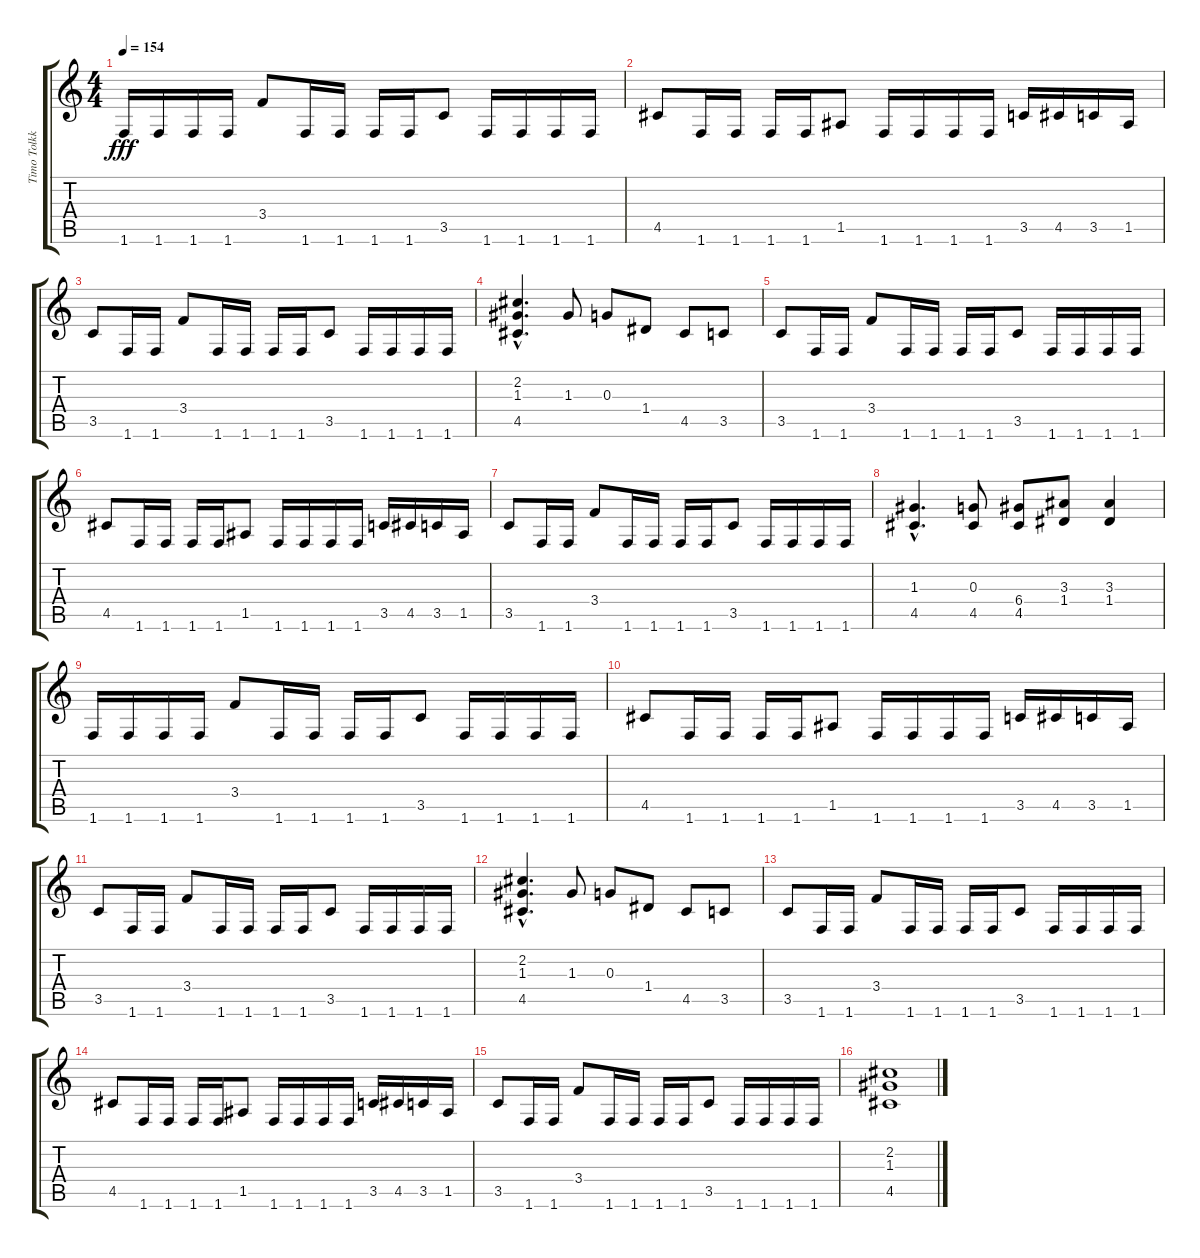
\track ("Timo Tolkki" "Timo Tolkk") {instrument distortionguitar}
\staff {score tabs}
\tuning (E4 B3 G3 D3 A2 E2) {hide}
\ts (4 4)
\tempo 154
\clef g2
\ks c
1.6.16{dy fff instrument distortionguitar} 1.6.16 1.6.16 1.6.16 3.4.8 1.6.16 1.6.16 1.6.16 1.6.16 3.5.8 1.6.16 1.6.16 1.6.16 1.6.16 |
4.5.8 1.6.16 1.6.16 1.6.16 1.6.16 1.5.8 1.6.16 1.6.16 1.6.16 1.6.16 3.5.16 4.5.16 3.5.16 1.5.16 |
3.5.8 1.6.16 1.6.16 3.4.8 1.6.16 1.6.16 1.6.16 1.6.16 3.5.8 1.6.16 1.6.16 1.6.16 1.6.16 |
(2.2{hac} 1.3{hac} 4.5{hac}).4{d} 1.3.8 0.3.8 1.4.8 4.5.8 3.5.8 |
3.5.8 1.6.16 1.6.16 3.4.8 1.6.16 1.6.16 1.6.16 1.6.16 3.5.8 1.6.16 1.6.16 1.6.16 1.6.16 |
4.5.8 1.6.16 1.6.16 1.6.16 1.6.16 1.5.8 1.6.16 1.6.16 1.6.16 1.6.16 3.5.16 4.5.16 3.5.16 1.5.16 |
3.5.8 1.6.16 1.6.16 3.4.8 1.6.16 1.6.16 1.6.16 1.6.16 3.5.8 1.6.16 1.6.16 1.6.16 1.6.16 |
(1.3{hac} 4.5{hac}).4{d} (0.3 4.5).8 (6.4 4.5).8 (3.3 1.4).8 (3.3 1.4).4 |
1.6.16 1.6.16 1.6.16 1.6.16 3.4.8 1.6.16 1.6.16 1.6.16 1.6.16 3.5.8 1.6.16 1.6.16 1.6.16 1.6.16 |
4.5.8 1.6.16 1.6.16 1.6.16 1.6.16 1.5.8 1.6.16 1.6.16 1.6.16 1.6.16 3.5.16 4.5.16 3.5.16 1.5.16 |
3.5.8 1.6.16 1.6.16 3.4.8 1.6.16 1.6.16 1.6.16 1.6.16 3.5.8 1.6.16 1.6.16 1.6.16 1.6.16 |
(2.2{hac} 1.3{hac} 4.5{hac}).4{d} 1.3.8 0.3.8 1.4.8 4.5.8 3.5.8 |
3.5.8 1.6.16 1.6.16 3.4.8 1.6.16 1.6.16 1.6.16 1.6.16 3.5.8 1.6.16 1.6.16 1.6.16 1.6.16 |
4.5.8 1.6.16 1.6.16 1.6.16 1.6.16 1.5.8 1.6.16 1.6.16 1.6.16 1.6.16 3.5.16 4.5.16 3.5.16 1.5.16 |
3.5.8 1.6.16 1.6.16 3.4.8 1.6.16 1.6.16 1.6.16 1.6.16 3.5.8 1.6.16 1.6.16 1.6.16 1.6.16 |
(2.2 1.3 4.5).1
